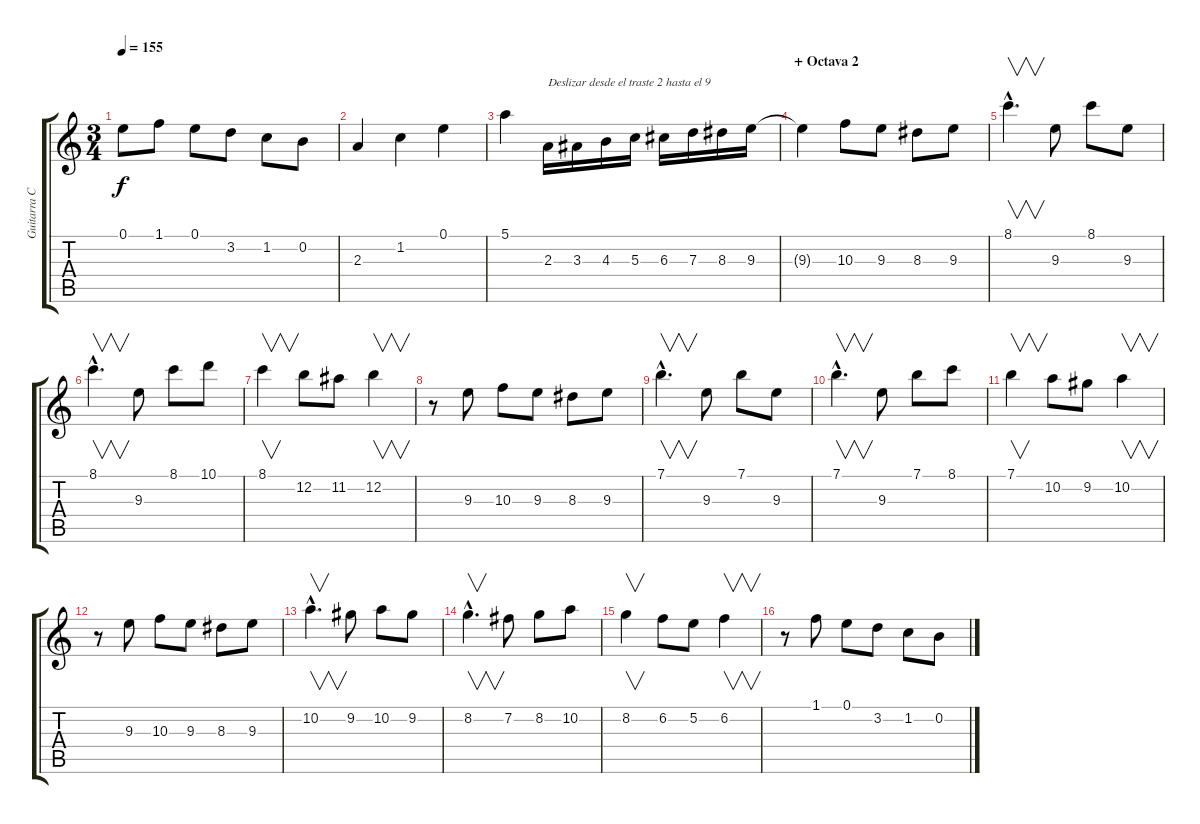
\track ("Guitarra Clásica" "Guitarra C") {instrument acousticguitarnylon}
\staff {score tabs}
\tuning (E4 B3 G3 D3 A2 E2) {hide}
\ts (3 4)
\tempo 155
\clef g2
\ks c
0.1.8{dy f} 1.1.8 0.1.8 3.2.8 1.2.8 0.2.8 |
2.3.4 1.2.4 0.1.4 |
5.1.4 2.3.16{txt "Deslizar desde el traste 2 hasta el 9"} 3.3.16 4.3.16 5.3.16 6.3.16 7.3.16 8.3.16 9.3.16 |
\section ("" "+ Octava 2")
9.3{t}.4 10.3.8 9.3.8 8.3.8 9.3.8 |
8.1{hac}.4{v d} 9.3.8 8.1.8 9.3.8 |
8.1{hac}.4{v d} 9.3.8 8.1.8 10.1.8 |
8.1.4{v} 12.2.8 11.2.8 12.2.4{v} |
r.8 9.3.8 10.3.8 9.3.8 8.3.8 9.3.8 |
7.1{hac}.4{v d} 9.3.8 7.1.8 9.3.8 |
7.1{hac}.4{v d} 9.3.8 7.1.8 8.1.8 |
7.1.4{v} 10.2.8 9.2.8 10.2.4{v} |
r.8 9.3.8 10.3.8 9.3.8 8.3.8 9.3.8 |
10.2{hac}.4{v d} 9.2.8 10.2.8 9.2.8 |
8.2{hac}.4{v d} 7.2.8 8.2.8 10.2.8 |
8.2.4{v} 6.2.8 5.2.8 6.2.4{v} |
r.8 1.1.8 0.1.8 3.2.8 1.2.8 0.2.8
